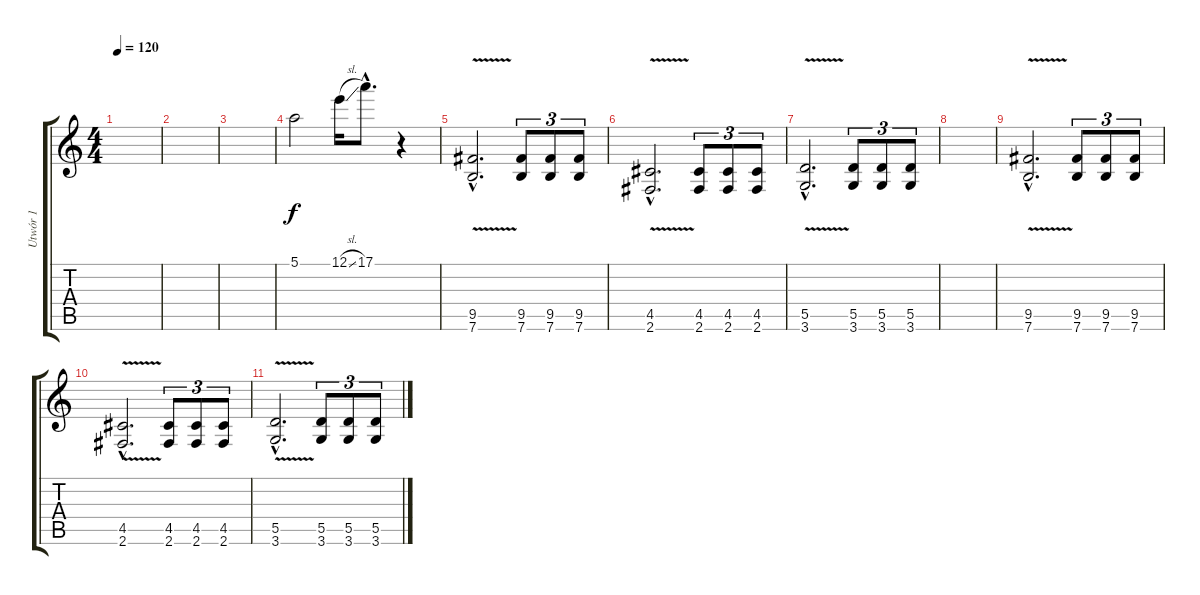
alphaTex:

\track ("Utwór 1" "Utwór 1") {instrument overdrivenguitar}
\staff {score tabs}
\tuning (E4 B3 G3 D3 A2 E2) {hide}
\ts (4 4)
\tempo 120
\clef g2
\ks c
|
|
|
5.1.2 12.1{sl}.16 17.1{hac}.8{d} r.4 |
(9.5{v hac} 7.6{v hac}).2{d} (9.5 7.6).8{tu (3 2)} (9.5 7.6).8{tu (3 2)} (9.5 7.6).8{tu (3 2)} |
(4.5{v hac} 2.6{v hac}).2{d} (4.5 2.6).8{tu (3 2)} (4.5 2.6).8{tu (3 2)} (4.5 2.6).8{tu (3 2)} |
(5.5{v hac} 3.6{v hac}).2{d} (5.5 3.6).8{tu (3 2)} (5.5 3.6).8{tu (3 2)} (5.5 3.6).8{tu (3 2)} |
|
(9.5{v hac} 7.6{v hac}).2{d} (9.5 7.6).8{tu (3 2)} (9.5 7.6).8{tu (3 2)} (9.5 7.6).8{tu (3 2)} |
(4.5{v hac} 2.6{v hac}).2{d} (4.5 2.6).8{tu (3 2)} (4.5 2.6).8{tu (3 2)} (4.5 2.6).8{tu (3 2)} |
(5.5{v hac} 3.6{v hac}).2{d} (5.5 3.6).8{tu (3 2)} (5.5 3.6).8{tu (3 2)} (5.5 3.6).8{tu (3 2)}
